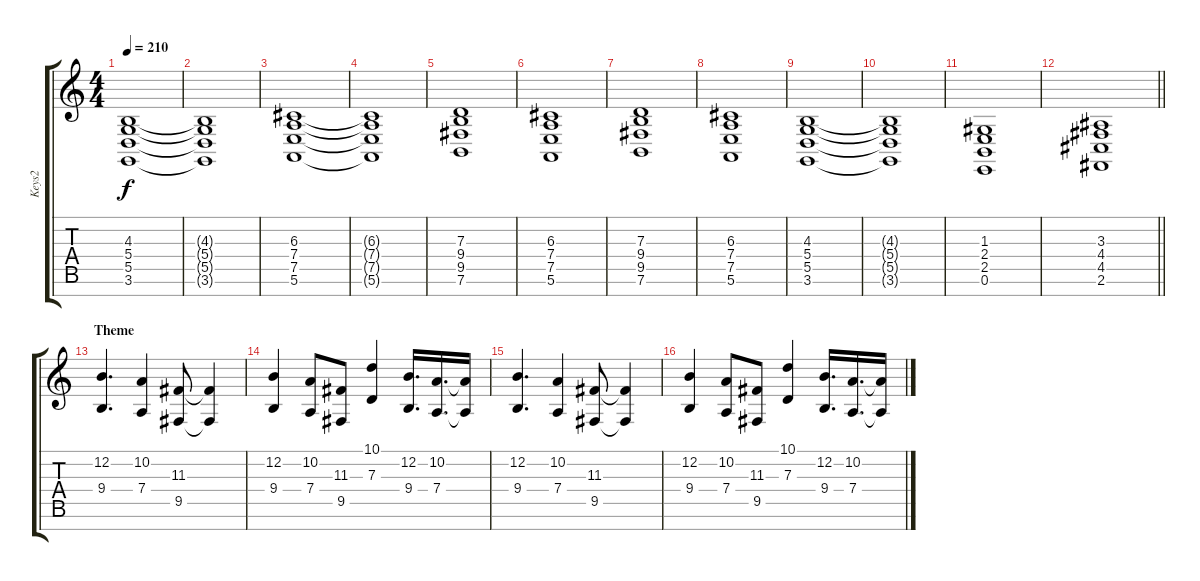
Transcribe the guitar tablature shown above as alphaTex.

\track ("Keys2" "Keys2") {instrument lead2sawtooth}
\staff {score tabs}
\tuning (E4 B3 G3 D3 A2 E2 B1) {hide}
\ts (4 4)
\tempo 210
\clef g2
\ks c
(4.3 5.4 5.5 3.6).1{dy f} |
(4.3{t} 5.4{t} 5.5{t} 3.6{t}).1 |
(6.3 7.4 7.5 5.6).1 |
(6.3{t} 7.4{t} 7.5{t} 5.6{t}).1 |
(7.3 9.4 9.5 7.6).1 |
(6.3 7.4 7.5 5.6).1 |
(7.3 9.4 9.5 7.6).1 |
(6.3 7.4 7.5 5.6).1 |
(4.3 5.4 5.5 3.6).1 |
(4.3{t} 5.4{t} 5.5{t} 3.6{t}).1 |
(1.3 2.4 2.5 0.6).1 |
\barLineRight lightlight
(3.3 4.4 4.5 2.6).1 |
\section ("" "Theme")
(12.2 9.4).4{d volume 6} (10.2 7.4).4 (11.3 9.5).8 (11.3{t} 9.5{t}).4 |
(12.2 9.4).4 (10.2 7.4).8 (11.3 9.5).8 (10.1 7.3).4 (12.2 9.4).16{d} (10.2 7.4).16{d} (10.2{t} 7.4{t}).16 |
(12.2 9.4).4{d} (10.2 7.4).4 (11.3 9.5).8 (11.3{t} 9.5{t}).4 |
(12.2 9.4).4 (10.2 7.4).8 (11.3 9.5).8 (10.1 7.3).4 (12.2 9.4).16{d} (10.2 7.4).16{d} (10.2{t} 7.4{t}).16
